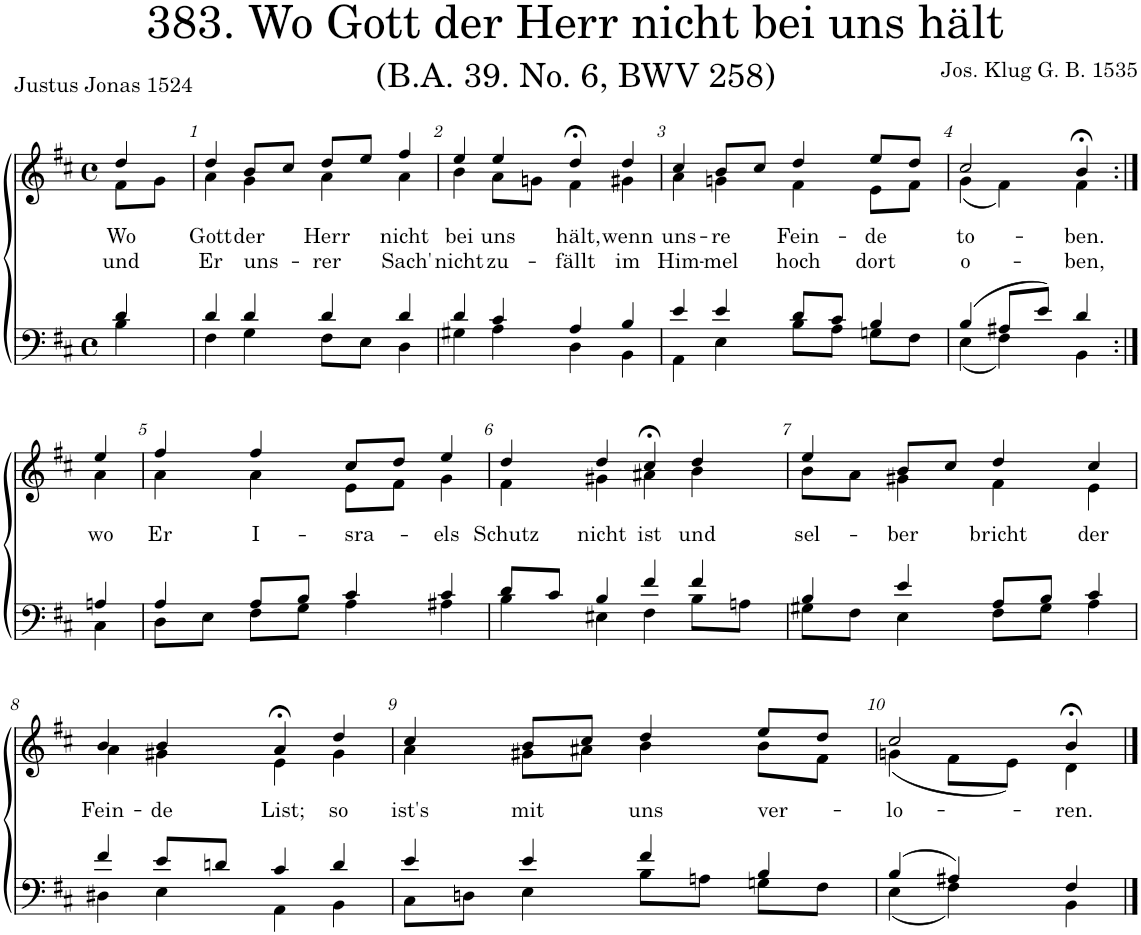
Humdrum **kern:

**kern	**kern	**text	**text
*part2	*part1	*part1	*part1
*staff2	*staff1	*staff1	*staff1
*I"Tenor/Bass	*I"Soprano/Alto	*	*
*clefF4	*clefG2	*	*
*k[f#c#]	*k[f#c#]	*	*
*M4/4	*M4/4	*	*
*met(c)	*met(c)	*	*
=	=	=	=
*^	*	*	*
!	!	!	!LO:LY:b	!LO:LY:b
*	*	*^	*	*
4d/	4B\	4dd/	8f#\L	Wo	und
.	.	.	8g\J	.	.
=1	=1	=1	=1	=1	=1
!	!	!	!	!LO:LY:b	!LO:LY:b
4d/	4F#\	4dd/	4a\	Gott	Er
!	!	!	!	!LO:LY:b	!LO:LY:b
4d/	4G\	8b/L	4g\	der	uns-
.	.	8cc#/J	.	.	.
!	!	!	!	!LO:LY:b	!LO:LY:b
4d/	8F#\L	8dd/L	4a\	Herr	-rer
.	8E\J	8ee/J	.	.	.
!	!	!	!	!LO:LY:b	!LO:LY:b
4d/	4D\	4ff#/	4a\	nicht	Sach'
=2	=2	=2	=2	=2	=2
!	!	!	!	!LO:LY:b	!LO:LY:b
4d/	4G#X\	4ee/	4b\	bei	nicht
!	!	!	!	!LO:LY:b	!LO:LY:b
4c#/	4A\	4ee/	8a\L	uns	zu-
.	.	.	8gn\J	.	.
!	!	!	!	!LO:LY:b	!LO:LY:b
4A/	4D\	4dd;<,/	4f#\	hält,	-fällt
!	!	!	!	!LO:LY:b	!LO:LY:b
4B/	4BB\	4dd/	4g#X\	wenn	im
=3	=3	=3	=3	=3	=3
!	!	!	!	!LO:LY:b	!LO:LY:b
4e/	4AA\	4cc#/	4a\	uns-	Him-
!	!	!	!	!LO:LY:b	!LO:LY:b
4e/	4E\	8b/L	4gn\	-re	-mel
.	.	8cc#/J	.	.	.
!	!	!	!	!LO:LY:b	!LO:LY:b
8d/L	8B\L	4dd/	4f#\	Fein-	hoch
8c#/J	8A\J	.	.	.	.
!	!	!	!	!LO:LY:b	!LO:LY:b
4B/	8Gn\L	8ee/L	8e\L	-de	dort
.	8F#\J	8dd/J	8f#\J	.	.
=4	=4	=4	=4	=4	=4
!	!	!	!	!LO:LY:b	!LO:LY:b
(4B/	(4E\	2cc#/	(4g\	to-	o-
8A#X/L	4F#\)	.	4f#\)	.	.
8e/J)	.	.	.	.	.
!	!	!	!	!LO:LY:b	!LO:LY:b
4d/	4BB\	4b;<,/	4f#\	-ben.	-ben,
!!LO:LB:g=z	!!
=4X1:|!	=4X1:|!	=4X1:|!	=4X1:|!	=4X1:|!	=4X1:|!
!	!	!	!	!LO:LY:b	!
4An/	4C#\	4ee/	4a\	wo	.
=5	=5	=5	=5	=5	=5
!	!	!	!	!LO:LY:b	!
4A/	8D\L	4ff#/	4a\	Er	.
.	8E\J	.	.	.	.
!	!	!	!	!LO:LY:b	!
8A/L	8F#\L	4ff#/	4a\	I-	.
8B/J	8G\J	.	.	.	.
!	!	!	!	!LO:LY:b	!
4c#/	4A\	8cc#/L	8e\L	-sra-	.
.	.	8dd/J	8f#\J	.	.
!	!	!	!	!LO:LY:b	!
4c#/	4A#X\	4ee/	4g\	-els	.
=6	=6	=6	=6	=6	=6
!	!	!	!	!LO:LY:b	!
8d/L	4B\	4dd/	4f#\	Schutz	.
8c#/J	.	.	.	.	.
!	!	!	!	!LO:LY:b	!
4B/	4E#X\	4dd/	4g#X\	nicht	.
!	!	!	!	!LO:LY:b	!
4f#/	4F#\	4cc#;<,/	4a#X\	ist	.
!	!	!	!	!LO:LY:b	!
4f#/	8B\L	4dd/	4b\	und	.
.	8An\J	.	.	.	.
=7	=7	=7	=7	=7	=7
!	!	!	!	!LO:LY:b	!
4B/	8G#X\L	4ee/	8b\L	sel-	.
.	8F#\J	.	8a\J	.	.
!	!	!	!	!LO:LY:b	!
4e/	4E\	8b/L	4g#X\	-ber	.
.	.	8cc#/J	.	.	.
!	!	!	!	!LO:LY:b	!
8A/L	8F#\L	4dd/	4f#\	bricht	.
8B/J	8G#\J	.	.	.	.
!	!	!	!	!LO:LY:b	!
4c#/	4A\	4cc#/	4e\	der	.
!!LO:LB:g=z	!!
=8	=8	=8	=8	=8	=8
!	!	!	!	!LO:LY:b	!
4f#/	4D#X\	4b;</	4a\	Fein-	.
!	!	!	!	!LO:LY:b	!
8e/L	4E\	4b/	4g#X\	-de	.
8dn/J	.	.	.	.	.
!	!	!	!	!LO:LY:b	!
4c#/	4AA\	4a;<,/	4e\	List;	.
!	!	!	!	!LO:LY:b	!
4d/	4BB\	4dd/	4g#\	so	.
=9	=9	=9	=9	=9	=9
!	!	!	!	!LO:LY:b	!
4e/	8C#\L	4cc#;</	4a\	ist's	.
.	8Dn\J	.	.	.	.
!	!	!	!	!LO:LY:b	!
4e/	4E\	8b/L	8g#X\L	mit	.
.	.	8cc#/J	8a#X\J	.	.
!	!	!	!	!LO:LY:b	!
4f#/	8B\L	4dd/	4b\	uns	.
.	8An\J	.	.	.	.
!	!	!	!	!LO:LY:b	!
4B/	8Gn\L	8ee/L	8b\L	ver-	.
.	8F#\J	8dd/J	8f#\J	.	.
=10	=10	=10	=10	=10	=10
!	!	!	!	!LO:LY:b	!
(4B/	(4E\	2cc#/	(4gn\	-lo-	.
4A#X/)	4F#\)	.	8f#\L	.	.
.	.	.	8e\J)	.	.
!	!	!	!	!LO:LY:b	!
4F#/	4BB\	4b;</	4d\	-ren.	.
*v	*v	*	*	*	*
*	*v	*v	*	*
==	==	==	==
*-	*-	*-	*-
